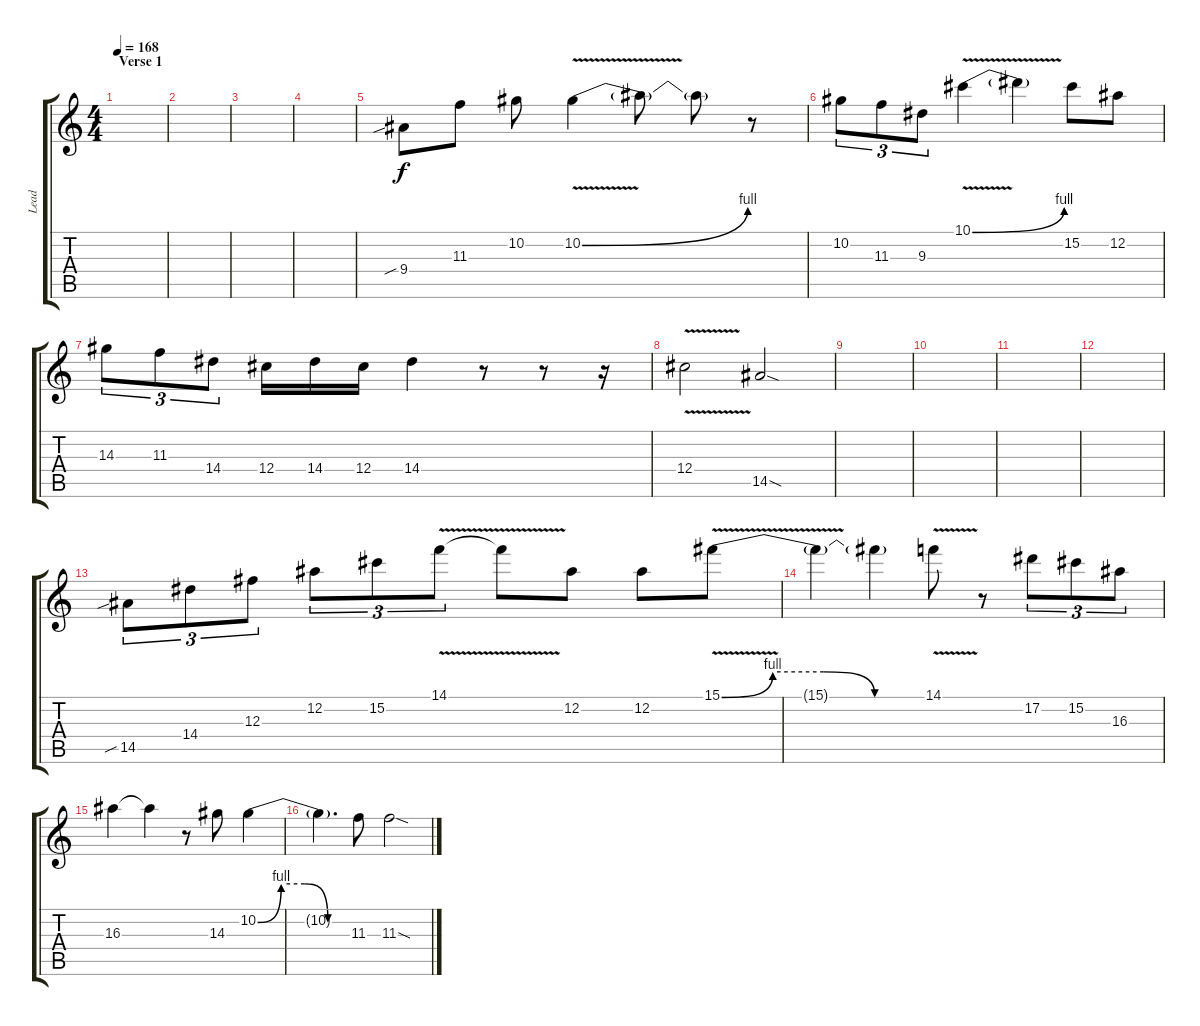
\track ("Lead" "Lead") {instrument overdrivenguitar}
\staff {score tabs}
\tuning (Eb4 Bb3 Gb3 Db3 Ab2 Eb2) {hide}
\ts (4 4)
\section ("" "Verse 1")
\tempo 168
\clef g2
\ks c
|
|
|
|
9.4{sib}.8 11.3.8 10.2.8 10.2{be (bend 0 0 60 4) v}.4 10.2{t}.8 10.2{t}.8 r.8 |
10.2.8{tu (3 2)} 11.3.8{tu (3 2)} 9.3.8{tu (3 2)} 10.1{be (bend 0 0 60 4) v}.4 10.1{t}.4 15.2.8 12.2.8 |
14.3.8{tu (3 2)} 11.3.8{tu (3 2)} 14.4.8{tu (3 2)} 12.4.16 14.4.16 12.4.16 14.4.4 r.8 r.8 r.16 |
12.4{v}.2 14.5{sod}.2 |
|
|
|
|
14.5{sib}.8{tu (3 2)} 14.4.8{tu (3 2)} 12.3.8{tu (3 2)} 12.2.8{tu (3 2)} 15.2.8{tu (3 2)} 14.1{v}.8{tu (3 2)} 14.1{t}.8 12.2.8 12.2.8 15.1{be (custom 0 0 15 4 30 4 45 0 60 0) v}.8 |
15.1{t}.4 15.1{t}.4 14.1{v}.8 r.8 17.2.8{tu (3 2)} 15.2.8{tu (3 2)} 16.3.8{tu (3 2)} |
16.3.4 16.3{t}.4 r.8 14.3.8 10.2{be (custom 0 0 15 4 30 4 45 0 60 0)}.4 |
10.2{t}.4{d} 11.3.8 11.3{sod}.2
